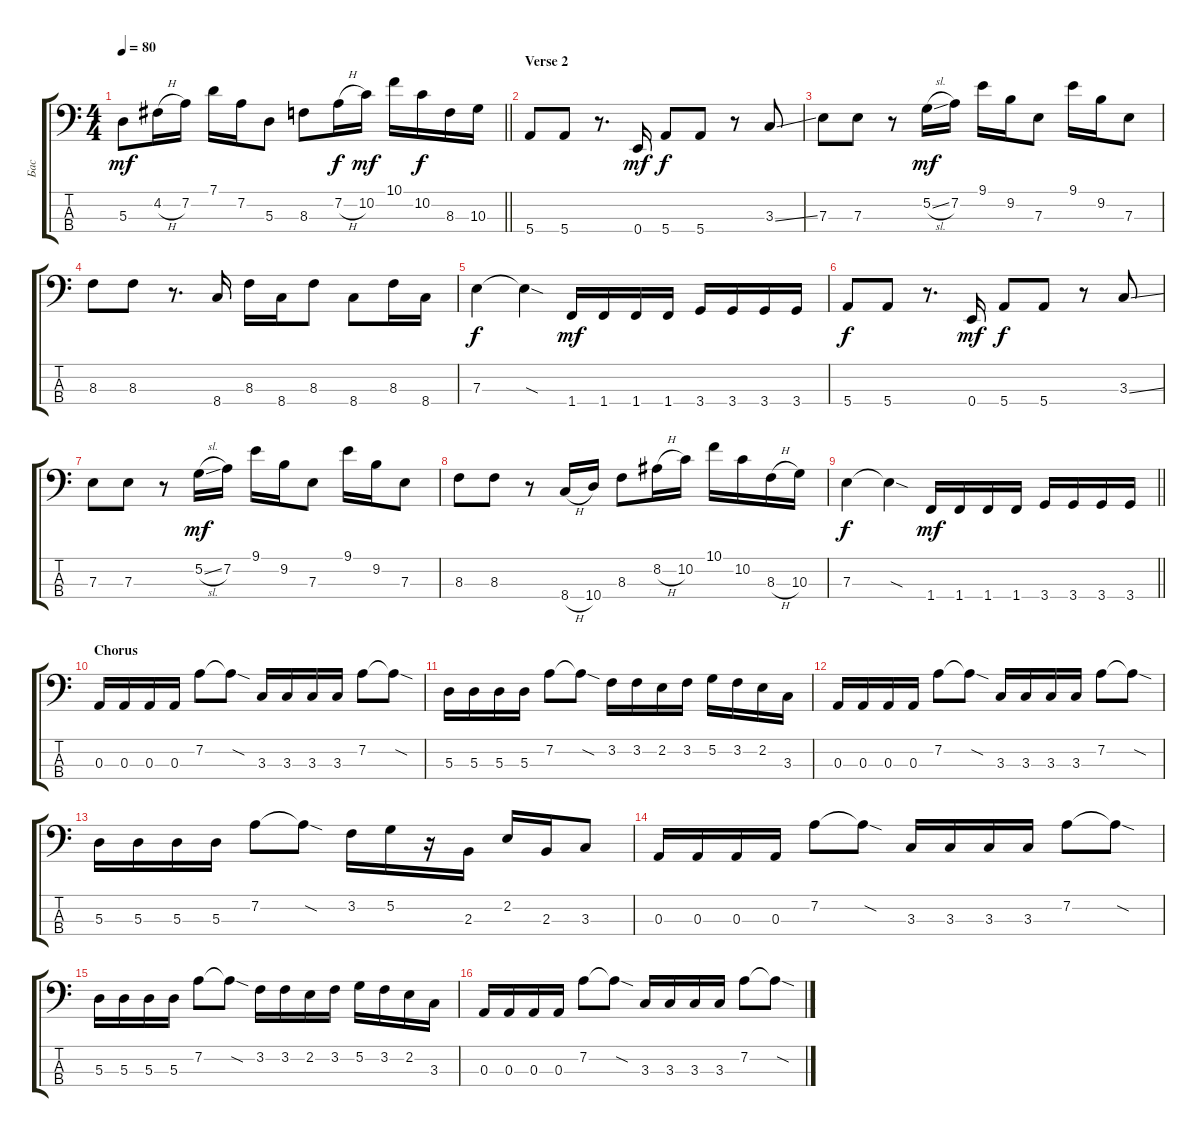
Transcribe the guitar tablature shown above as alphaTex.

\track ("Бас" "Бас") {instrument electricbassfinger}
\staff {score tabs}
\tuning (G2 D2 A1 E1) {hide}
\ts (4 4)
\tempo 80
\clef f4
\barLineRight lightlight
\ks aminor
5.3.8{dy mf} 4.2{h}.16 7.2.16 7.1.16 7.2.16 5.3.8 8.3.8 7.2{h}.16{dy f} 10.2.16{dy mf} 10.1.16 10.2.16{dy f} 8.3.16 10.3.16 |
\section ("" "Verse 2")
5.4.8 5.4.8 r.8{d} 0.4.16{dy mf} 5.4.8{dy f} 5.4.8 r.8 3.3{ss}.8 |
7.3.8 7.3.8 r.8 5.2{sl}.16{dy mf} 7.2.16 9.1.16 9.2.16 7.3.8 9.1.16 9.2.16 7.3.8 |
8.3.8 8.3.8 r.8{d} 8.4.16 8.3.16 8.4.16 8.3.8 8.4.8 8.3.16 8.4.16 |
7.3.4{dy f} 7.3{sod t}.4 1.4.16{dy mf} 1.4.16 1.4.16 1.4.16 3.4.16 3.4.16 3.4.16 3.4.16 |
5.4.8{dy f} 5.4.8 r.8{d} 0.4.16{dy mf} 5.4.8{dy f} 5.4.8 r.8 3.3{ss}.8 |
7.3.8 7.3.8 r.8 5.2{sl}.16{dy mf} 7.2.16 9.1.16 9.2.16 7.3.8 9.1.16 9.2.16 7.3.8 |
8.3.8 8.3.8 r.8 8.4{h}.16 10.4.16 8.3.8 8.2{h}.16 10.2.16 10.1.16 10.2.16 8.3{h}.16 10.3.16 |
\barLineRight lightlight
7.3.4{dy f} 7.3{sod t}.4 1.4.16{dy mf} 1.4.16 1.4.16 1.4.16 3.4.16 3.4.16 3.4.16 3.4.16 |
\section ("" "Chorus")
0.3.16 0.3.16 0.3.16 0.3.16 7.2.8 7.2{sod t}.8 3.3.16 3.3.16 3.3.16 3.3.16 7.2.8 7.2{sod t}.8 |
5.3.16 5.3.16 5.3.16 5.3.16 7.2.8 7.2{sod t}.8 3.2.16 3.2.16 2.2.16 3.2.16 5.2.16 3.2.16 2.2.16 3.3.16 |
0.3.16 0.3.16 0.3.16 0.3.16 7.2.8 7.2{sod t}.8 3.3.16 3.3.16 3.3.16 3.3.16 7.2.8 7.2{sod t}.8 |
5.3.16 5.3.16 5.3.16 5.3.16 7.2.8 7.2{sod t}.8 3.2.16 5.2.16 r.16 2.3.16 2.2.16 2.3.16 3.3.8 |
0.3.16 0.3.16 0.3.16 0.3.16 7.2.8 7.2{sod t}.8 3.3.16 3.3.16 3.3.16 3.3.16 7.2.8 7.2{sod t}.8 |
5.3.16 5.3.16 5.3.16 5.3.16 7.2.8 7.2{sod t}.8 3.2.16 3.2.16 2.2.16 3.2.16 5.2.16 3.2.16 2.2.16 3.3.16 |
0.3.16 0.3.16 0.3.16 0.3.16 7.2.8 7.2{sod t}.8 3.3.16 3.3.16 3.3.16 3.3.16 7.2.8 7.2{sod t}.8
